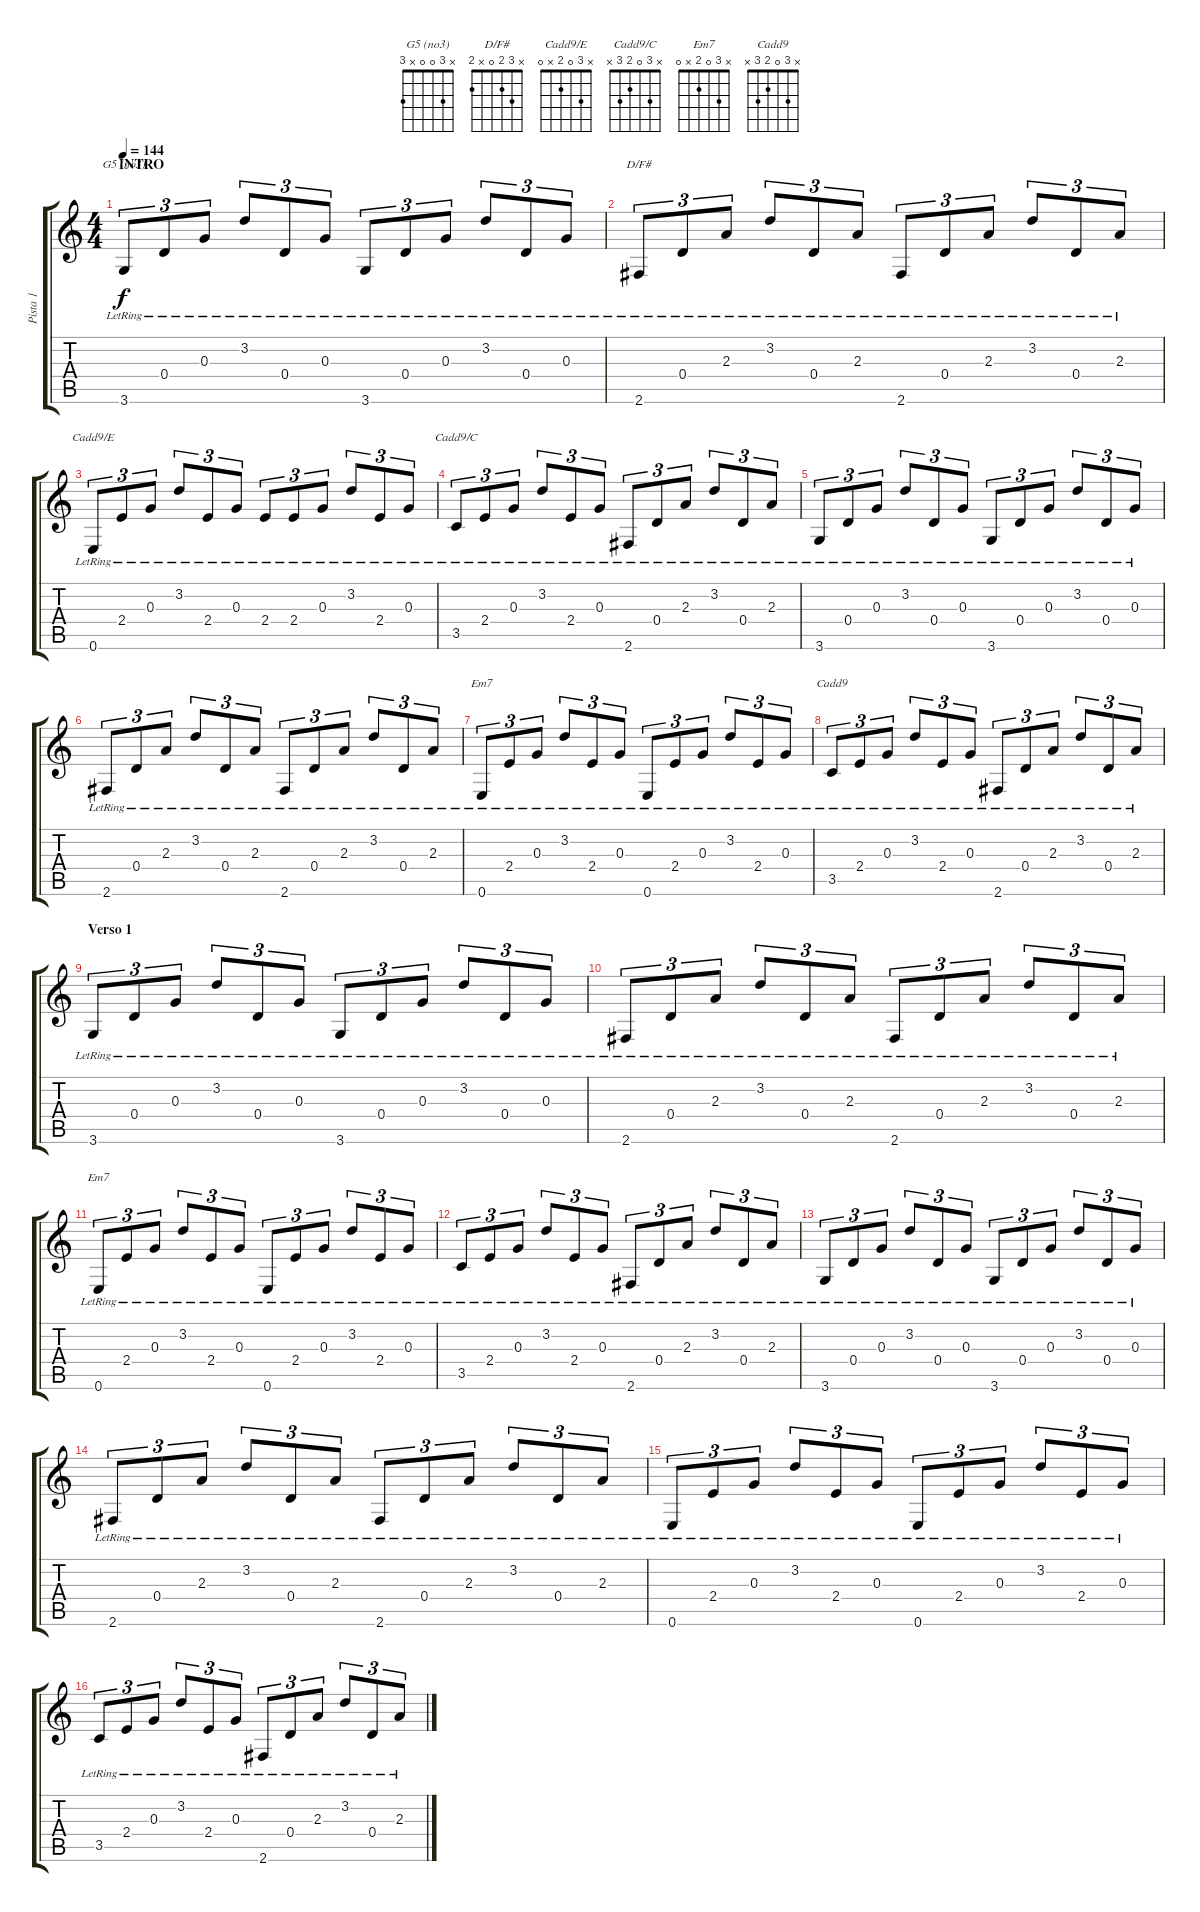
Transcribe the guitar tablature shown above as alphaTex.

\track ("Pista 1" "Pista 1") {instrument electricguitarjazz}
\staff {score tabs}
\tuning (E4 B3 G3 D3 A2 E2) {hide}
\chord ("G5 (no3)" x 3 0 0 x 3)
\chord ("D/F#" x 3 2 0 x 2)
\chord ("Cadd9/E" x 3 0 2 x 0)
\chord ("Cadd9/C" x 3 0 2 3 x)
\chord ("Em7" x 3 0 2 2 0)
\chord ("Cadd9" x 3 0 2 3 x)
\chord ("Em7" x 3 0 2 x 0)
\ts (4 4)
\section ("" "INTRO")
\tempo 144
\clef g2
\ks c
3.6{lr}.8{tu (3 2) ch "G5 (no3)" dy f instrument electricguitarjazz} 0.4{lr}.8{tu (3 2)} 0.3{lr}.8{tu (3 2)} 3.2{lr}.8{tu (3 2)} 0.4{lr}.8{tu (3 2)} 0.3{lr}.8{tu (3 2)} 3.6{lr}.8{tu (3 2)} 0.4{lr}.8{tu (3 2)} 0.3{lr}.8{tu (3 2)} 3.2{lr}.8{tu (3 2)} 0.4{lr}.8{tu (3 2)} 0.3{lr}.8{tu (3 2)} |
2.6{lr}.8{tu (3 2) ch "D/F#"} 0.4{lr}.8{tu (3 2)} 2.3{lr}.8{tu (3 2)} 3.2{lr}.8{tu (3 2)} 0.4{lr}.8{tu (3 2)} 2.3{lr}.8{tu (3 2)} 2.6{lr}.8{tu (3 2)} 0.4{lr}.8{tu (3 2)} 2.3{lr}.8{tu (3 2)} 3.2{lr}.8{tu (3 2)} 0.4{lr}.8{tu (3 2)} 2.3{lr}.8{tu (3 2)} |
0.6{lr}.8{tu (3 2) ch "Cadd9/E"} 2.4{lr}.8{tu (3 2)} 0.3{lr}.8{tu (3 2)} 3.2{lr}.8{tu (3 2)} 2.4{lr}.8{tu (3 2)} 0.3{lr}.8{tu (3 2)} 2.4{lr}.8{tu (3 2)} 2.4{lr}.8{tu (3 2)} 0.3{lr}.8{tu (3 2)} 3.2{lr}.8{tu (3 2)} 2.4{lr}.8{tu (3 2)} 0.3{lr}.8{tu (3 2)} |
3.5{lr}.8{tu (3 2) ch "Cadd9/C"} 2.4{lr}.8{tu (3 2)} 0.3{lr}.8{tu (3 2)} 3.2{lr}.8{tu (3 2)} 2.4{lr}.8{tu (3 2)} 0.3{lr}.8{tu (3 2)} 2.6{lr}.8{tu (3 2)} 0.4{lr}.8{tu (3 2)} 2.3{lr}.8{tu (3 2)} 3.2{lr}.8{tu (3 2)} 0.4{lr}.8{tu (3 2)} 2.3{lr}.8{tu (3 2)} |
3.6{lr}.8{tu (3 2)} 0.4{lr}.8{tu (3 2)} 0.3{lr}.8{tu (3 2)} 3.2{lr}.8{tu (3 2)} 0.4{lr}.8{tu (3 2)} 0.3{lr}.8{tu (3 2)} 3.6{lr}.8{tu (3 2)} 0.4{lr}.8{tu (3 2)} 0.3{lr}.8{tu (3 2)} 3.2{lr}.8{tu (3 2)} 0.4{lr}.8{tu (3 2)} 0.3{lr}.8{tu (3 2)} |
2.6{lr}.8{tu (3 2)} 0.4{lr}.8{tu (3 2)} 2.3{lr}.8{tu (3 2)} 3.2{lr}.8{tu (3 2)} 0.4{lr}.8{tu (3 2)} 2.3{lr}.8{tu (3 2)} 2.6{lr}.8{tu (3 2)} 0.4{lr}.8{tu (3 2)} 2.3{lr}.8{tu (3 2)} 3.2{lr}.8{tu (3 2)} 0.4{lr}.8{tu (3 2)} 2.3{lr}.8{tu (3 2)} |
0.6{lr}.8{tu (3 2) ch "Em7"} 2.4{lr}.8{tu (3 2)} 0.3{lr}.8{tu (3 2)} 3.2{lr}.8{tu (3 2)} 2.4{lr}.8{tu (3 2)} 0.3{lr}.8{tu (3 2)} 0.6{lr}.8{tu (3 2)} 2.4{lr}.8{tu (3 2)} 0.3{lr}.8{tu (3 2)} 3.2{lr}.8{tu (3 2)} 2.4{lr}.8{tu (3 2)} 0.3{lr}.8{tu (3 2)} |
3.5{lr}.8{tu (3 2) ch "Cadd9"} 2.4{lr}.8{tu (3 2)} 0.3{lr}.8{tu (3 2)} 3.2{lr}.8{tu (3 2)} 2.4{lr}.8{tu (3 2)} 0.3{lr}.8{tu (3 2)} 2.6{lr}.8{tu (3 2)} 0.4{lr}.8{tu (3 2)} 2.3{lr}.8{tu (3 2)} 3.2{lr}.8{tu (3 2)} 0.4{lr}.8{tu (3 2)} 2.3{lr}.8{tu (3 2)} |
\section ("" "Verso 1")
3.6{lr}.8{tu (3 2)} 0.4{lr}.8{tu (3 2)} 0.3{lr}.8{tu (3 2)} 3.2{lr}.8{tu (3 2)} 0.4{lr}.8{tu (3 2)} 0.3{lr}.8{tu (3 2)} 3.6{lr}.8{tu (3 2)} 0.4{lr}.8{tu (3 2)} 0.3{lr}.8{tu (3 2)} 3.2{lr}.8{tu (3 2)} 0.4{lr}.8{tu (3 2)} 0.3{lr}.8{tu (3 2)} |
2.6{lr}.8{tu (3 2)} 0.4{lr}.8{tu (3 2)} 2.3{lr}.8{tu (3 2)} 3.2{lr}.8{tu (3 2)} 0.4{lr}.8{tu (3 2)} 2.3{lr}.8{tu (3 2)} 2.6{lr}.8{tu (3 2)} 0.4{lr}.8{tu (3 2)} 2.3{lr}.8{tu (3 2)} 3.2{lr}.8{tu (3 2)} 0.4{lr}.8{tu (3 2)} 2.3{lr}.8{tu (3 2)} |
0.6{lr}.8{tu (3 2) ch "Em7"} 2.4{lr}.8{tu (3 2)} 0.3{lr}.8{tu (3 2)} 3.2{lr}.8{tu (3 2)} 2.4{lr}.8{tu (3 2)} 0.3{lr}.8{tu (3 2)} 0.6{lr}.8{tu (3 2)} 2.4{lr}.8{tu (3 2)} 0.3{lr}.8{tu (3 2)} 3.2{lr}.8{tu (3 2)} 2.4{lr}.8{tu (3 2)} 0.3{lr}.8{tu (3 2)} |
3.5{lr}.8{tu (3 2)} 2.4{lr}.8{tu (3 2)} 0.3{lr}.8{tu (3 2)} 3.2{lr}.8{tu (3 2)} 2.4{lr}.8{tu (3 2)} 0.3{lr}.8{tu (3 2)} 2.6{lr}.8{tu (3 2)} 0.4{lr}.8{tu (3 2)} 2.3{lr}.8{tu (3 2)} 3.2{lr}.8{tu (3 2)} 0.4{lr}.8{tu (3 2)} 2.3{lr}.8{tu (3 2)} |
3.6{lr}.8{tu (3 2)} 0.4{lr}.8{tu (3 2)} 0.3{lr}.8{tu (3 2)} 3.2{lr}.8{tu (3 2)} 0.4{lr}.8{tu (3 2)} 0.3{lr}.8{tu (3 2)} 3.6{lr}.8{tu (3 2)} 0.4{lr}.8{tu (3 2)} 0.3{lr}.8{tu (3 2)} 3.2{lr}.8{tu (3 2)} 0.4{lr}.8{tu (3 2)} 0.3{lr}.8{tu (3 2)} |
2.6{lr}.8{tu (3 2)} 0.4{lr}.8{tu (3 2)} 2.3{lr}.8{tu (3 2)} 3.2{lr}.8{tu (3 2)} 0.4{lr}.8{tu (3 2)} 2.3{lr}.8{tu (3 2)} 2.6{lr}.8{tu (3 2)} 0.4{lr}.8{tu (3 2)} 2.3{lr}.8{tu (3 2)} 3.2{lr}.8{tu (3 2)} 0.4{lr}.8{tu (3 2)} 2.3{lr}.8{tu (3 2)} |
0.6{lr}.8{tu (3 2)} 2.4{lr}.8{tu (3 2)} 0.3{lr}.8{tu (3 2)} 3.2{lr}.8{tu (3 2)} 2.4{lr}.8{tu (3 2)} 0.3{lr}.8{tu (3 2)} 0.6{lr}.8{tu (3 2)} 2.4{lr}.8{tu (3 2)} 0.3{lr}.8{tu (3 2)} 3.2{lr}.8{tu (3 2)} 2.4{lr}.8{tu (3 2)} 0.3{lr}.8{tu (3 2)} |
3.5{lr}.8{tu (3 2)} 2.4{lr}.8{tu (3 2)} 0.3{lr}.8{tu (3 2)} 3.2{lr}.8{tu (3 2)} 2.4{lr}.8{tu (3 2)} 0.3{lr}.8{tu (3 2)} 2.6{lr}.8{tu (3 2)} 0.4{lr}.8{tu (3 2)} 2.3{lr}.8{tu (3 2)} 3.2{lr}.8{tu (3 2)} 0.4{lr}.8{tu (3 2)} 2.3{lr}.8{tu (3 2)}
